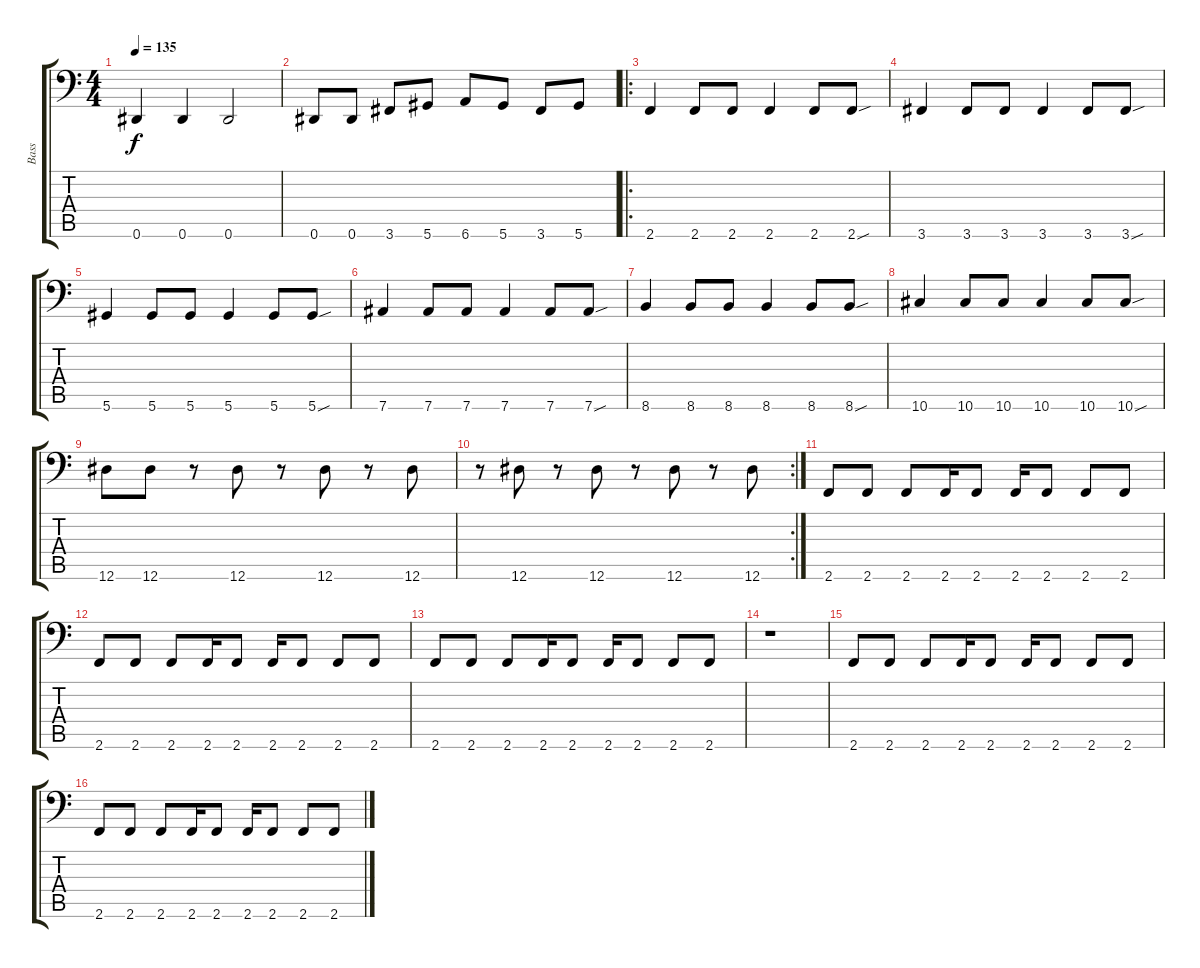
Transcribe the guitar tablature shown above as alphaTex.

\track ("Bass" "Bass") {instrument distortionguitar}
\staff {score tabs}
\tuning (Eb3 Bb2 Gb2 Db2 Ab1 Eb1) {hide}
\ts (4 4)
\tempo 135
\clef f4
\ks c
0.6.4{dy f} 0.6.4 0.6.2 |
0.6.8 0.6.8 3.6.8 5.6.8 6.6.8 5.6.8 3.6.8 5.6.8 |
\ro
2.6.4 2.6.8 2.6.8 2.6.4 2.6.8 2.6{sou}.8 |
3.6.4 3.6.8 3.6.8 3.6.4 3.6.8 3.6{sou}.8 |
5.6.4 5.6.8 5.6.8 5.6.4 5.6.8 5.6{sou}.8 |
7.6.4 7.6.8 7.6.8 7.6.4 7.6.8 7.6{sou}.8 |
8.6.4 8.6.8 8.6.8 8.6.4 8.6.8 8.6{sou}.8 |
10.6.4 10.6.8 10.6.8 10.6.4 10.6.8 10.6{sou}.8 |
12.6.8 12.6.8 r.8 12.6.8 r.8 12.6.8 r.8 12.6.8 |
\rc 2
r.8 12.6.8 r.8 12.6.8 r.8 12.6.8 r.8 12.6.8 |
2.6.8 2.6.8 2.6.8 2.6.16 2.6.8 2.6.16 2.6.8 2.6.8 2.6.8 |
2.6.8 2.6.8 2.6.8 2.6.16 2.6.8 2.6.16 2.6.8 2.6.8 2.6.8 |
2.6.8 2.6.8 2.6.8 2.6.16 2.6.8 2.6.16 2.6.8 2.6.8 2.6.8 |
r.1 |
2.6.8 2.6.8 2.6.8 2.6.16 2.6.8 2.6.16 2.6.8 2.6.8 2.6.8 |
2.6.8 2.6.8 2.6.8 2.6.16 2.6.8 2.6.16 2.6.8 2.6.8 2.6.8
